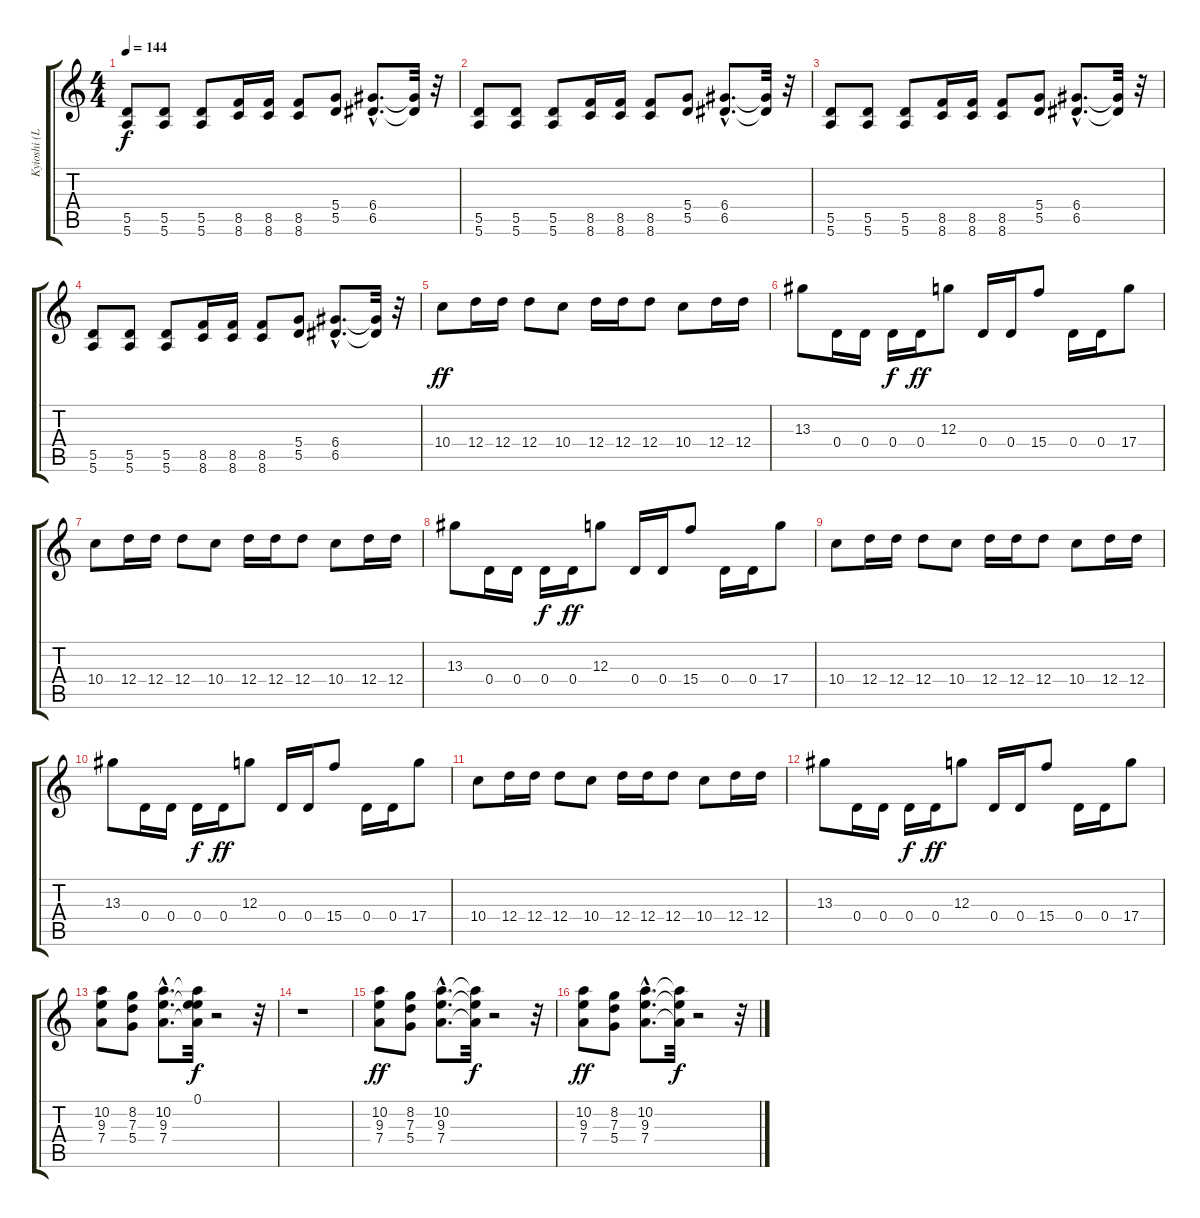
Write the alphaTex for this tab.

\track ("Kyioshi (Lead Guitars)" "Kyioshi (L") {instrument distortionguitar}
\staff {score tabs}
\tuning (E4 B3 G3 D3 A2 E2) {hide}
\ts (4 4)
\tempo 144
\clef g2
\ks c
(5.5 5.6).8{dy f} (5.5 5.6).8 (5.5 5.6).8 (8.5 8.6).16 (8.5 8.6).16 (8.5 8.6).8 (5.4 5.5).8 (6.4{hac} 6.5{hac}).8{d} (6.4{t} 6.5{t}).32 r.32 |
(5.5 5.6).8 (5.5 5.6).8 (5.5 5.6).8 (8.5 8.6).16 (8.5 8.6).16 (8.5 8.6).8 (5.4 5.5).8 (6.4{hac} 6.5{hac}).8{d} (6.4{t} 6.5{t}).32 r.32 |
(5.5 5.6).8 (5.5 5.6).8 (5.5 5.6).8 (8.5 8.6).16 (8.5 8.6).16 (8.5 8.6).8 (5.4 5.5).8 (6.4{hac} 6.5{hac}).8{d} (6.4{t} 6.5{t}).32 r.32 |
(5.5 5.6).8 (5.5 5.6).8 (5.5 5.6).8 (8.5 8.6).16 (8.5 8.6).16 (8.5 8.6).8 (5.4 5.5).8 (6.4{hac} 6.5{hac}).8{d} (6.4{t} 6.5{t}).32 r.32 |
10.4.8{dy ff} 12.4.16 12.4.16 12.4.8 10.4.8 12.4.16 12.4.16 12.4.8 10.4.8 12.4.16 12.4.16 |
13.3.8 0.4.16 0.4.16 0.4.16{dy f} 0.4.16{dy ff} 12.3.8 0.4.16 0.4.16 15.4.8 0.4.16 0.4.16 17.4.8 |
10.4.8 12.4.16 12.4.16 12.4.8 10.4.8 12.4.16 12.4.16 12.4.8 10.4.8 12.4.16 12.4.16 |
13.3.8 0.4.16 0.4.16 0.4.16{dy f} 0.4.16{dy ff} 12.3.8 0.4.16 0.4.16 15.4.8 0.4.16 0.4.16 17.4.8 |
10.4.8 12.4.16 12.4.16 12.4.8 10.4.8 12.4.16 12.4.16 12.4.8 10.4.8 12.4.16 12.4.16 |
13.3.8 0.4.16 0.4.16 0.4.16{dy f} 0.4.16{dy ff} 12.3.8 0.4.16 0.4.16 15.4.8 0.4.16 0.4.16 17.4.8 |
10.4.8 12.4.16 12.4.16 12.4.8 10.4.8 12.4.16 12.4.16 12.4.8 10.4.8 12.4.16 12.4.16 |
13.3.8 0.4.16 0.4.16 0.4.16{dy f} 0.4.16{dy ff} 12.3.8 0.4.16 0.4.16 15.4.8 0.4.16 0.4.16 17.4.8 |
(10.2 9.3 7.4).8 (8.2 7.3 5.4).8 (10.2{hac} 9.3{hac} 7.4{hac}).8{d} (0.1 10.2{t} 9.3{t} 7.4{t}).32{dy f} r.2 r.32 |
r.1 |
(10.2 9.3 7.4).8{dy ff} (8.2 7.3 5.4).8 (10.2{hac} 9.3{hac} 7.4{hac}).8{d} (10.2{t} 9.3{t} 7.4{t}).32{dy f} r.2 r.32 |
(10.2 9.3 7.4).8{dy ff} (8.2 7.3 5.4).8 (10.2{hac} 9.3{hac} 7.4{hac}).8{d} (10.2{t} 9.3{t} 7.4{t}).32{dy f} r.2 r.32
